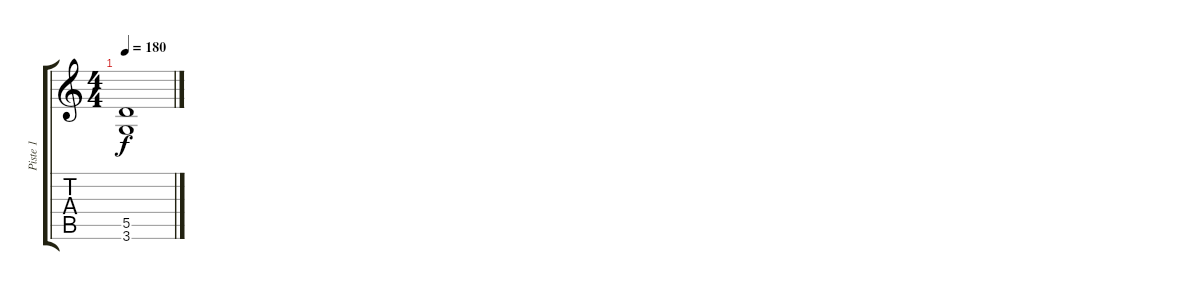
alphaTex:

\track ("Piste 1" "Piste 1") {instrument distortionguitar}
\staff {score tabs}
\tuning (E4 B3 G3 D3 A2 E2) {hide}
\ts (4 4)
\tempo 180
\clef g2
\ks c
(5.5{t} 3.6{t}).1{dy f volume 8}
